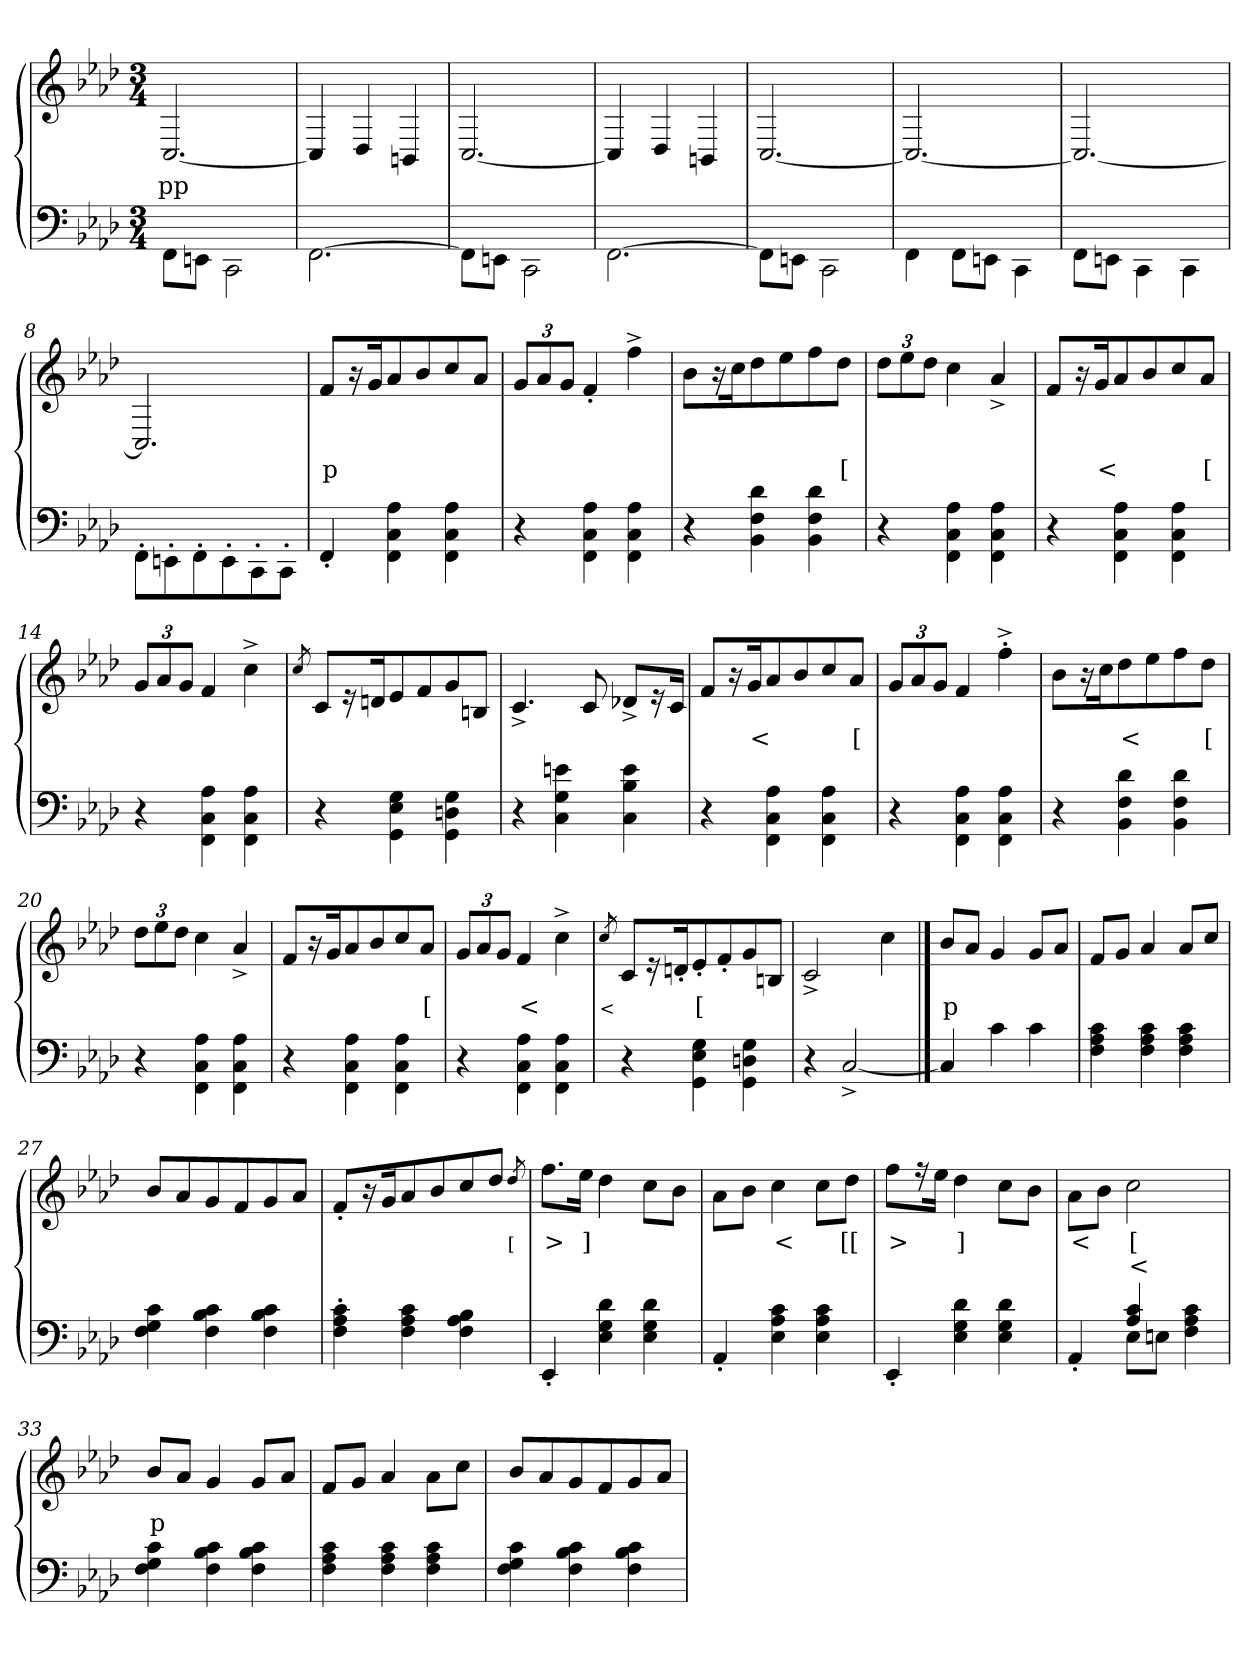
**kern	**kern	**text	**text
*part2	*part1	*part1	*part1
*staff2	*staff1	*staff1	*staff1
*clefF4	*clefG2	*	*
*k[b-e-a-d-]	*k[b-e-a-d-]	*	*
*f:	*f:	*	*
*M3/4	*M3/4	*	*
=1	=1	=1	=1
8FF\L	[2.C/	pp	.
8EEn\J	.	.	.
2CC\	.	.	.
=2	=2	=2	=2
[2.FF\	4C]	.	.
.	4D-/	.	.
.	4BBn	.	.
=3	=3	=3	=3
8FF\L]	[2.C	.	.
8EEn\J	.	.	.
2CC\	.	.	.
=4	=4	=4	=4
[2.FF\	4C]	.	.
.	4D-/	.	.
.	4BBn	.	.
=5	=5	=5	=5
8FF\L]	[2.C	.	.
8EEn\J	.	.	.
2CC\	.	.	.
=6	=6	=6	=6
4FF\	2.C_	.	.
8FF\L	.	.	.
8EEn\J	.	.	.
4CC\	.	.	.
=7	=7	=7	=7
8FF\L	2.C_	.	.
8EEn\J	.	.	.
4CC\	.	.	.
4CC\	.	.	.
=8	=8	=8	=8
8FF'>\L	2.C]	.	.
8EEn'>\	.	.	.
8FF'>\	.	.	.
8EE'>\	.	.	.
8CC'>\	.	.	.
8CC'>\J	.	.	.
=9	=9	=9	=9
4FF'>	8fL	p	.
.	16r	.	.
.	16g	.	.
4A- 4C 4FF\	8a-	.	.
.	8b-	.	.
4A- 4C 4FF\	8cc	.	.
.	8a-J	.	.
=10	=10	=10	=10
4r	12gL	.	.
.	12a-	.	.
.	12gJ	.	.
4A- 4C 4FF\	4f'>	.	.
4A- 4C 4FF\	4ff^>	.	.
=11	=11	=11	=11
4r	8b-L	.	.
.	16r	<	.
.	16cc	.	.
4d- 4F 4BB-\	8dd-	.	.
.	8ee-	.	.
4d- 4F 4BB-	8ff	.	.
.	8dd-J	[	.
=12	=12	=12	=12
4r	12dd-L	.	.
.	12ee-	.	.
.	12dd-J	.	.
4A- 4C 4FF\	4cc	.	.
4A- 4C 4FF\	4a-^>	.	.
=13	=13	=13	=13
4r	8fL	.	.
.	16r	.	.
.	16g	<	.
4A- 4C 4FF\	8a-	.	.
.	8b-	.	.
4A- 4C 4FF\	8cc	.	.
.	8a-J	[	.
=14	=14	=14	=14
4r	12gL	.	.
.	12a-	.	.
.	12gJ	.	.
4A- 4C 4FF\	4f	.	.
4A- 4C 4FF\	4cc^>	.	.
=15	=15	=15	=15
.	8qcc/	.	.
4r	8cL	.	.
.	16r	.	.
.	16dn	.	.
4G 4E- 4GG\	8e-	.	.
.	8f	.	.
4G 4Dn 4GG\	8g	.	.
.	8BnJ	.	.
=16	=16	=16	=16
4r	4.c^>	.	.
4en 4G 4C	.	.	.
.	8c	.	.
4e 4B- 4C	8d-X^>L	.	.
.	16r	.	.
.	16cJk	.	.
=17	=17	=17	=17
4r	8fL	.	.
.	16r	.	.
.	16g	<	.
4A- 4C 4FF\	8a-	.	.
.	8b-	.	.
4A- 4C 4FF\	8cc	.	.
.	8a-J	[	.
=18	=18	=18	=18
4r	12gL	.	.
.	12a-	.	.
.	12gJ	.	.
4A- 4C 4FF\	4f	.	.
4A- 4C 4FF\	4ff'>^>	.	.
=19	=19	=19	=19
4r	8b-L	.	.
.	16r	.	.
.	16cc	.	.
4d- 4F 4BB-	8dd-	<	.
.	8ee-	.	.
4d- 4F 4BB-	8ff	.	.
.	8dd-J	[	.
=20	=20	=20	=20
4r	12dd-L	.	.
.	12ee-	.	.
.	12dd-J	.	.
4A- 4C 4FF\	4cc	.	.
4A- 4C 4FF\	4a-^>	.	.
=21	=21	=21	=21
4r	8fL	.	.
.	16r	<	.
.	16g	.	.
4A- 4C 4FF\	8a-	.	.
.	8b-	.	.
4A- 4C 4FF\	8cc	.	.
.	8a-J	[	.
=22	=22	=22	=22
4r	12gL	.	.
.	12a-	.	.
.	12gJ	.	.
4A- 4C 4FF\	4f	<	.
4A- 4C 4FF\	4cc^>	.	.
=23	=23	=23	=23
.	8qcc/	<	.
4r	8cL	.	.
.	16r	.	.
.	16dn'>	.	.
4G 4E- 4GG\	8e-'>	[	.
.	8f'>	.	.
4G 4Dn 4GG\	8g	.	.
.	8BnJ	.	.
=24	=24	=24	=24
4r	2c^>	.	.
[2C^>	.	.	.
.	4cc	.	.
==25	==25	==25	==25
4C]	8b-L	p	.
.	8a-J	.	.
4c	4g	.	.
4c	8gL	.	.
.	8a-J	.	.
=26	=26	=26	=26
4c 4A- 4F	8fL	.	.
.	8gJ	.	.
4c 4A- 4F	4a-	.	.
4c 4A- 4F	8a-/L	.	.
.	8ccJ	.	.
=27	=27	=27	=27
4c 4G 4F	8b-L	.	.
.	8a-	.	.
4c 4B- 4F	8g	.	.
.	8f	.	.
4c 4B- 4F	8g	.	.
.	8a-J	.	.
=28	=28	=28	=28
4c'> 4A-'> 4F'>	8f'>L	.	.
.	16r	<	.
.	16g	.	.
4c 4A- 4F	8a-	.	.
.	8b-	.	.
4B- 4A- 4F	8cc	.	.
.	8dd-J	.	.
.	8qdd-/	[	.
=29	=29	=29	=29
4EE-'>	8.ffL	>	.
.	16ee-Jk	]	.
4d- 4G 4E-	4dd-	.	.
4d- 4G 4E-	8ccL	.	.
.	8b-J	.	.
=30	=30	=30	=30
4AA-'>	8a-\L	.	.
.	8b-J	.	.
4c 4A- 4E-	4cc	<	.
4c 4A- 4E-	8ccL	.	.
.	8dd-J	[[	.
=31	=31	=31	=31
4EE-'>	8ffL	>	.
.	16r	.	.
.	16ee-Jk	.	.
4d- 4G 4E-	4dd-	]	.
4d- 4G 4E-	8ccL	.	.
.	8b-J	.	.
=32	=32	=32	=32
*^	*	*	*
4ryy	4AA-'>/	8a-\L	<	.
.	.	8b-J	.	.
8E-\L	4c 4A-/	2cc	[	<
8EnJ	.	.	.	.
4c 4A- 4F\	4ryy	.	.	.
*v	*v	*	*	*
=33	=33	=33	=33
4c 4G 4F	8b-L	p	.
.	8a-J	.	.
4c 4B- 4F	4g	.	.
4c 4B- 4F	8gL	.	.
.	8a-J	.	.
=34	=34	=34	=34
4c 4A- 4F	8fL	.	.
.	8gJ	.	.
4c 4A- 4F	4a-	.	.
4c 4A- 4F	8a-L	.	.
.	8ccJ	.	.
=35	=35	=35	=35
4c 4G 4F	8b-L	.	.
.	8a-	.	.
4c 4B- 4F	8g	.	.
.	8f	.	.
4c 4B- 4F	8g	.	.
.	8a-J	.	.
=	=	=	=
*-	*-	*-	*-
